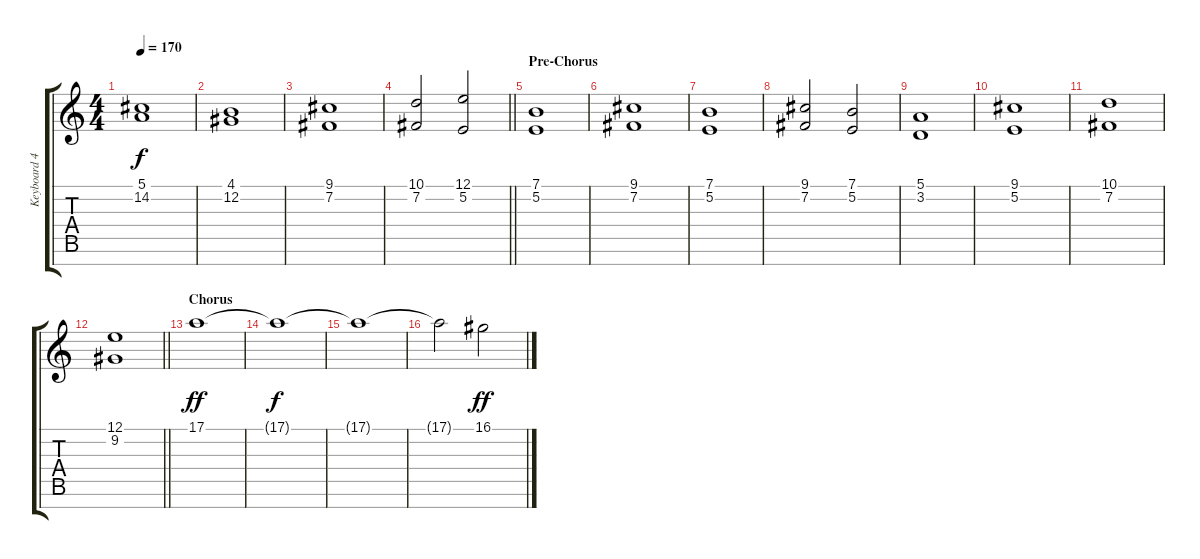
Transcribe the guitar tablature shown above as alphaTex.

\track ("Keyboard 4" "Keyboard 4") {instrument stringensemble1}
\staff {score tabs}
\tuning (E4 B3 G3 D3 A2 E2 B1) {hide}
\ts (4 4)
\tempo 170
\clef g2
\ks c
(5.1 14.2).1{dy f} |
(4.1 12.2).1 |
(9.1 7.2).1 |
\barLineRight lightlight
(10.1 7.2).2 (12.1 5.2).2 |
\section ("" "Pre-Chorus")
(7.1 5.2).1 |
(9.1 7.2).1 |
(7.1 5.2).1 |
(9.1 7.2).2 (7.1 5.2).2 |
(5.1 3.2).1 |
(9.1 5.2).1 |
(10.1 7.2).1 |
\barLineRight lightlight
(12.1 9.2).1 |
\section ("" "Chorus")
17.1.1{dy ff} |
17.1{t}.1{dy f} |
17.1{t}.1 |
17.1{t}.2 16.1.2{dy ff}
